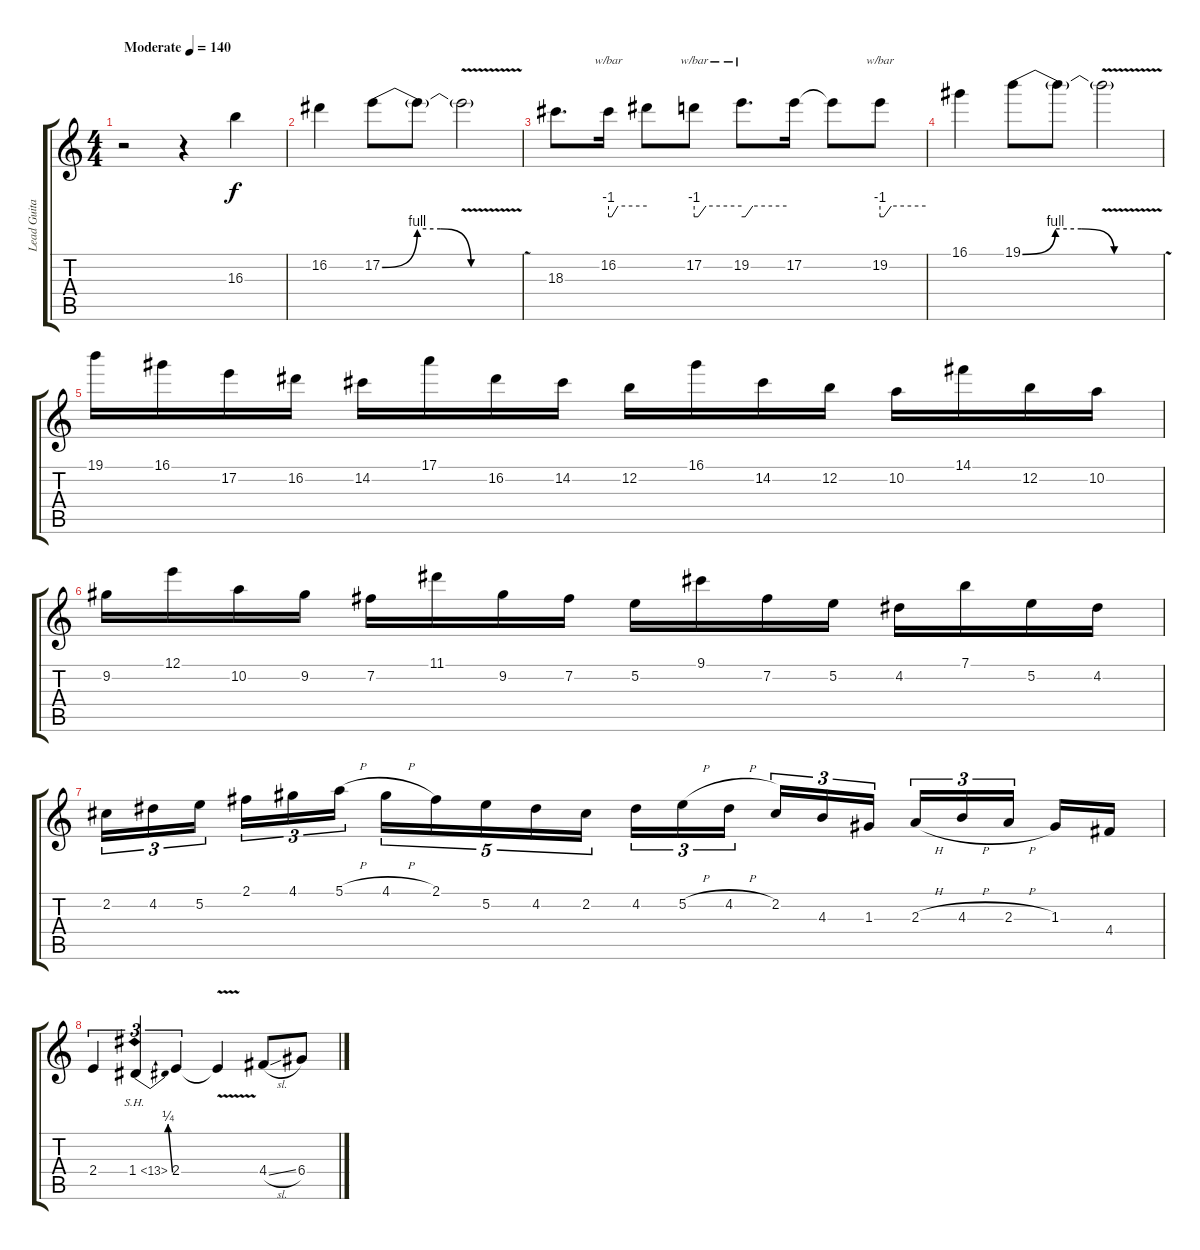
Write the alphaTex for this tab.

\track ("Lead Guitar" "Lead Guita") {instrument overdrivenguitar}
\staff {score tabs}
\tuning (E4 B3 G3 D3 A2 E2) {hide}
\ts (4 4)
\tempo (140 "Moderate")
\clef g2
\ks c
r.2{dy f instrument overdrivenguitar} r.4 16.3.4 |
16.2.4 17.2{be (custom 0 0 15 4 25 4 38 0 60 0)}.8 17.2{t}.8 17.2{v t}.2 |
18.3.8{d} 16.2.16{tbe (custom default 0 -4 5 -4 15 0 60 0)} 16.2{t}.8 17.2.8{tbe (custom default 0 -4 5 -4 15 0 60 0)} 19.2.8{d tbe (custom default 0 -4 5 -4 15 0 60 0)} 17.2.16 17.2{t}.8 19.2.8{tbe (custom default 0 -4 5 -4 15 0 60 0)} |
16.1.4 19.1{be (custom 0 0 14 4 25 4 39 0 60 0)}.8 19.1{t}.8 19.1{v t}.2 |
19.1.16 16.1.16 17.2.16 16.2.16 14.2.16 17.1.16 16.2.16 14.2.16 12.2.16 16.1.16 14.2.16 12.2.16 10.2.16 14.1.16 12.2.16 10.2.16 |
9.2.16 12.1.16 10.2.16 9.2.16 7.2.16 11.1.16 9.2.16 7.2.16 5.2.16 9.1.16 7.2.16 5.2.16 4.2.16 7.1.16 5.2.16 4.2.16 |
2.2.16{tu (3 2)} 4.2.16{tu (3 2)} 5.2.16{tu (3 2) beam splitsecondary} 2.1.16{tu (3 2)} 4.1.16{tu (3 2)} 5.1{h}.16{tu (3 2)} 4.1{h}.16{tu (5 4)} 2.1.16{tu (5 4)} 5.2.16{tu (5 4)} 4.2.16{tu (5 4)} 2.2.16{tu (5 4)} 4.2.16{tu (3 2)} 5.2{h}.16{tu (3 2)} 4.2{h}.16{tu (3 2) beam splitsecondary} 2.2.16{tu (3 2)} 4.3.16{tu (3 2)} 1.3.16{tu (3 2)} 2.3{h}.16{tu (3 2)} 4.3{h}.16{tu (3 2)} 2.3{h}.16{tu (3 2) beam splitsecondary} 1.3.16 4.4.16 |
2.4.4{tu (3 2)} 1.4{be (bend 0 0 60 1) sh 12}.4{tu (3 2)} 2.4.4{tu (3 2)} 2.4{v t}.4 4.4{sl}.8 6.4.8
